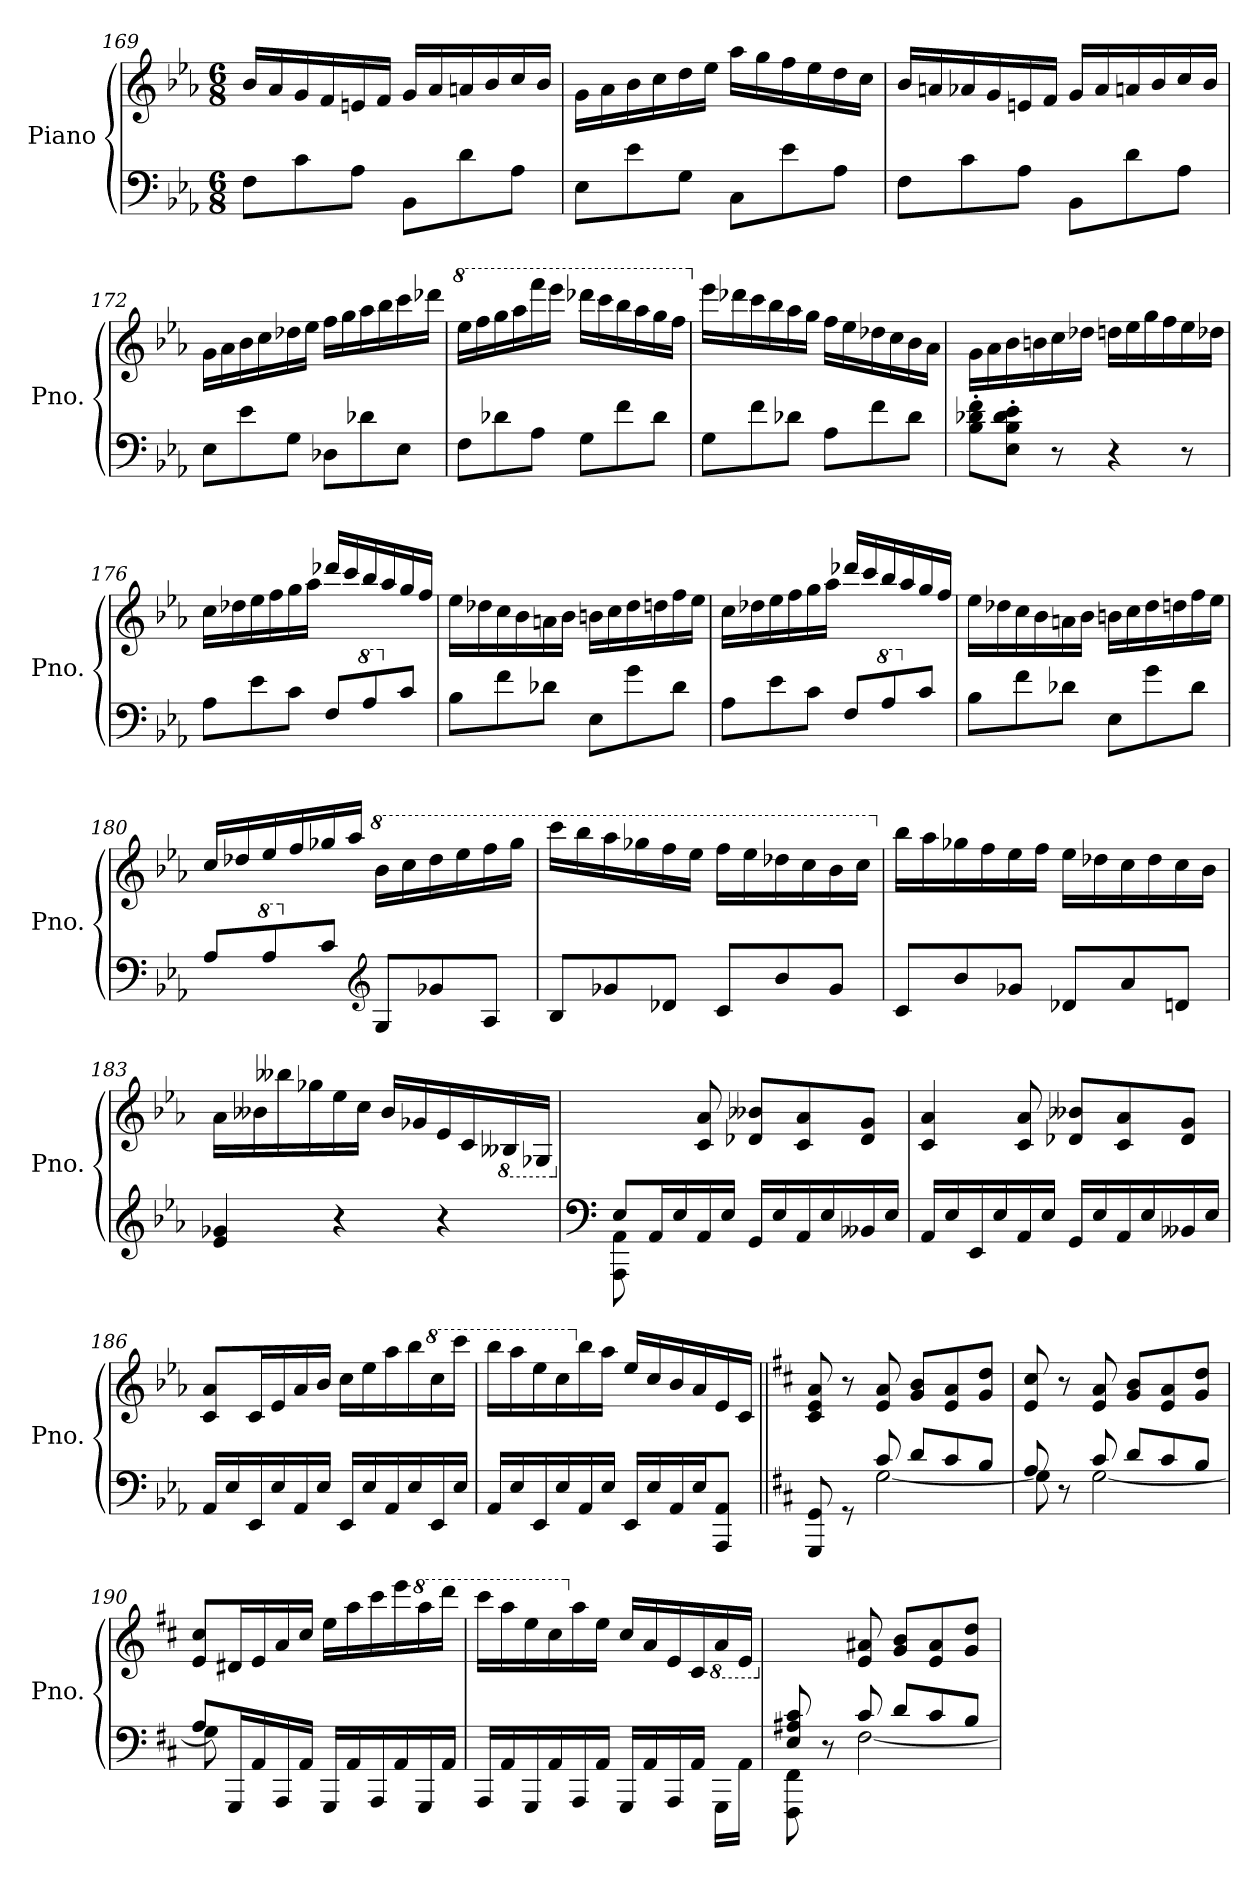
**kern	**kern
*part1	*part1
*staff2	*staff1
*I"Piano	*
*I'Pno.	*
*clefF4	*clefG2
*k[b-e-a-]	*k[b-e-a-]
*M6/8	*M6/8
=169	=169
8F\L	16b-/LL
.	16a-/
8c\	16g/
.	16f/
8A-\J	16en/
.	16f/JJ
8BB-\L	16g/LL
.	16a-/
8d\	16an/
.	16b-/
8A-\J	16cc/
.	16b-/JJ
=170	=170
8E-\L	16g\LL
.	16a-\
8e-\	16b-\
.	16cc\
8G\J	16dd\
.	16ee-\JJ
8C\L	16aa-\LL
.	16gg\
8e-\	16ff\
.	16ee-\
8A-\J	16dd\
.	16cc\JJ
=171	=171
8F\L	16b-/LL
.	16an/
8c\	16a-X/
.	16g/
8A-\J	16en/
.	16f/JJ
8BB-\L	16g/LL
.	16a-/
8d\	16an/
.	16b-/
8A-\J	16cc/
.	16b-/JJ
!!LO:PB:g=z
=172	=172
8E-\L	16g\LL
.	16a-\
8e-\	16b-\
.	16cc\
8G\J	16dd-X\
.	16ee-\JJ
8D-X\L	16ff\LL
.	16gg\
8d-X\	16aa-\
.	16bb-\
8E-\J	16ccc\
.	16ddd-X\JJ
=173	=173
*	*8va
8F\L	16eee-\LL
.	16fff\
8d-X\	16ggg\
.	16aaa-\
8A-\J	16ffff\
.	16eeee-\JJ
8G\L	16dddd-X\LL
.	16cccc\
8f\	16bbb-\
.	16aaa-\
8d-\J	16ggg\
.	16fff\JJ
=174	=174
*	*X8va
8G\L	16eee-\LL
.	16ddd-X\
8f\	16ccc\
.	16bb-\
8d-X\J	16aa-\
.	16gg\JJ
8A-\L	16ff\LL
.	16ee-\
8f\	16dd-X\
.	16cc\
8d-\J	16b-\
.	16a-\JJ
=175	=175
8B-\' 8d-X\' 8f\'L	16g\LL
.	16a-\
8E-\' 8B-\' 8d-\' 8e-\'J	16b-\
.	16bn\
8r	16cc\
.	16dd-X\JJ
4r	16ddn\LL
.	16ee-\
.	16gg\
.	16ff\
8r	16ee-\
.	16dd-X\JJ
!!LO:LB:g=z
=176	=176
8A-\L	16cc\LL
.	16dd-X\
8e-\	16ee-\
.	16ff\
8c\J	16gg\
.	16aa-\JJ
8F/L	16ddd-X/LL
.	16ccc/
*8va	*
8a-\	16bb-/
.	16aa-/
*X8va	*
8c/J	16gg/
.	16ff/JJ
=177	=177
8B-\L	16ee-\LL
.	16dd-X\
8f\	16cc\
.	16b-\
8d-X\J	16an\
.	16b-\JJ
8E-\L	16bn\LL
.	16cc\
8g\	16dd-\
.	16ddn\
8d-\J	16ff\
.	16ee-\JJ
=178	=178
8A-\L	16cc\LL
.	16dd-X\
8e-\	16ee-\
.	16ff\
8c\J	16gg\
.	16aa-\JJ
8F/L	16ddd-X/LL
.	16ccc/
*8va	*
8a-\	16bb-/
.	16aa-/
*X8va	*
8c/J	16gg/
.	16ff/JJ
=179	=179
8B-\L	16ee-\LL
.	16dd-X\
8f\	16cc\
.	16b-\
8d-X\J	16an\
.	16b-\JJ
8E-\L	16bn\LL
.	16cc\
8g\	16dd-\
.	16ddn\
8d-\J	16ff\
.	16ee-\JJ
!!LO:LB:g=z
=180	=180
8A-/L	16cc/LL
.	16dd-X/
*8va	*
8a-\	16ee-/
.	16ff/
*X8va	*
8c/J	16gg-X/
.	16aa-/JJ
*clefG2	*
*	*8va
8G/L	16bb-\LL
.	16ccc\
8g-X/	16ddd-\
.	16eee-\
8A-/J	16fff\
.	16ggg-\JJ
=181	=181
8B-/L	16cccc\LL
.	16bbb-\
8g-X/	16aaa-\
.	16ggg-X\
8d-X/J	16fff\
.	16eee-\JJ
8c/L	16fff\LL
.	16eee-\
8b-/	16ddd-X\
.	16ccc\
8g-/J	16bb-\
.	16ccc\JJ
=182	=182
*	*X8va
8c/L	16bb-\LL
.	16aa-\
8b-/	16gg-X\
.	16ff\
8g-X/J	16ee-\
.	16ff\JJ
8d-X/L	16ee-\LL
.	16dd-X\
8a-/	16cc\
.	16dd-\
8dn/J	16cc\
.	16b-\JJ
=183	=183
4e-/ 4g-X/	16a-\LL
.	16b--X\
.	16bb--X\
.	16gg-X\
4r	16ee-\
.	16cc\JJ
.	16b--/LL
.	16g-X/
4r	16e-/
.	16c/
*	*8ba
.	16BB--X/
.	16GG-X/JJ
!!LO:LB:g=z
=184	=184
*clefF4	*
*^	*
*	*	*X8ba
8E-/L	8AAA-\ 8AA-\	4ryy
16AA-/L	8ryy	.
16E-/	.	.
16AA-/	2ryy	8c/ 8a-/
16E-/JJ	.	.
16GG/LL	.	8d-X/ 8b--X/L
16E-/	.	.
16AA-/	.	8c/ 8a-/
16E-/	.	.
16BB--X/	.	8d-/ 8g/J
16E-/JJ	.	.
*v	*v	*
=185	=185
16AA-/LL	4c/ 4a-/
16E-/	.
16EE-/	.
16E-/	.
16AA-/	8c/ 8a-/
16E-/JJ	.
16GG/LL	8d-X/ 8b--X/L
16E-/	.
16AA-/	8c/ 8a-/
16E-/	.
16BB--X/	8d-/ 8g/J
16E-/JJ	.
=186	=186
16AA-/LL	8c/ 8a-/L
16E-/	.
16EE-/	16c/L
16E-/	16e-/
16AA-/	16a-/
16E-/JJ	16b-/JJ
16EE-/LL	16cc\LL
16E-/	16ee-\
16AA-/	16aa-\
16E-/	16bb-\
*	*8va
16EE-/	16ccc\
16E-/JJ	16cccc\JJ
=187	=187
16AA-/LL	16bbb-\LL
16E-/	16aaa-\
16EE-/	16eee-\
16E-/	16ccc\
*	*X8va
16AA-/	16bb-\
16E-/JJ	16aa-\JJ
16EE-/LL	16ee-/LL
16E-/	16cc/
16AA-/	16b-/
16E-/J	16a-/
8AAA-/ 8AA-/J	16e-/
.	16c/JJ
!!LO:LB:g=z
=188||	=188||
*k[f#c#]	*k[f#c#]
*^	*
8GGG/ 8GG/	4ryy	8c#/ 8e/ 8a/
8rGG	.	8r
8c#/	[2G\	8e/ 8a/
8d/L	.	8g/ 8b/L
8c#/	.	8e/ 8a/
8B/J	.	8g/ 8dd/J
=189	=189	=189
8A/	8G\]	8e/ 8cc#/
8r	8ryy	8r
8c#/	[2G\	8e/ 8a/
8d/L	.	8g/ 8b/L
8c#/	.	8e/ 8a/
8B/J	.	8g/ 8dd/J
=190	=190	=190
8A/L	8G\]	8e/ 8cc#/L
16GGG/L	8ryy	16d#X/L
16AA/	.	16e/
16AAA/	2ryy	16a/
16AA/JJ	.	16cc#/JJ
16GGG/LL	.	16ee\LL
16AA/	.	16aa\
16AAA/	.	16ccc#\
16AA/	.	16eee\
*	*	*8va
16GGG/	.	16aaa\
16AA/JJ	.	16dddd\JJ
*v	*v	*
=191	=191
16AAA/LL	16cccc#\LL
16AA/	16aaa\
16GGG/	16eee\
16AA/	16ccc#\
*	*X8va
16AAA/	16aa\
16AA/JJ	16ee\JJ
16GGG/LL	16cc#/LL
16AA/	16a/
16AAA/	16e/
16AA/JJ	16c#/
*	*8ba
16GGG\LL	16A/
16AA\JJ	16E/JJ
=192	=192
*^	*
*	*	*X8ba
8E/ 8A#X/ 8c#/	8FFF#\ 8FF#\	4ryy
8r	8ryy	.
8c#/	[2F#\	8e/ 8a#X/
8d/L	.	8g/ 8b/L
8c#/	.	8e/ 8a#/
8B/J	.	8g/ 8dd/J
*v	*v	*
=	=
*-	*-
